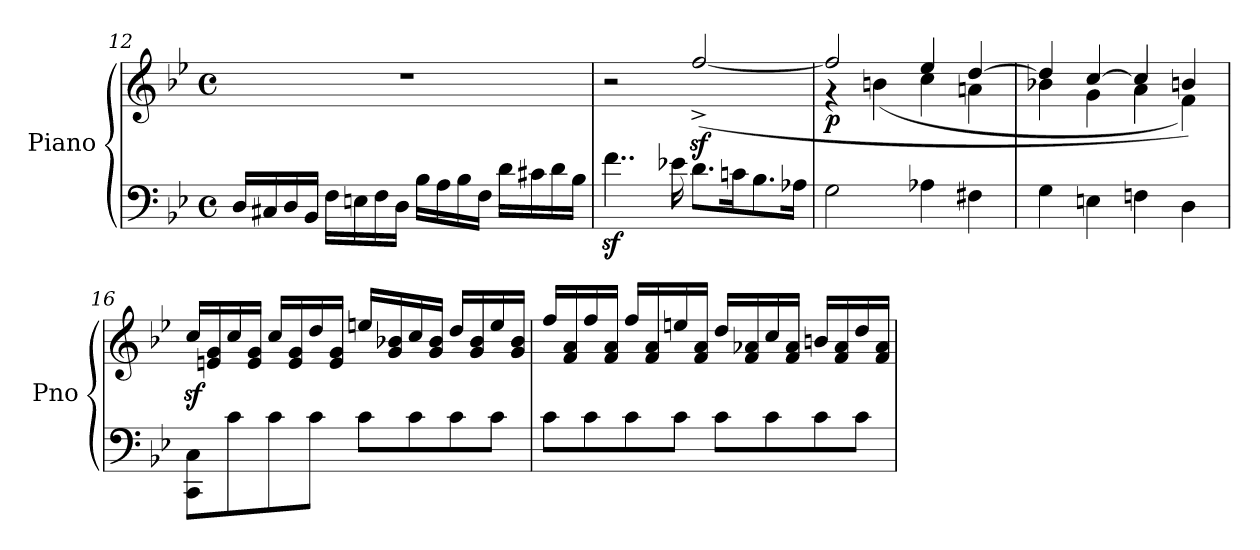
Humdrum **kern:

**kern	**kern	**dynam
*part1	*part1	*part1
*staff2	*staff1	*staff1/2
*I"Piano	*	*
*I'Pno	*	*
*clefF4	*clefG2	*
*k[b-e-]	*k[b-e-]	*
*B-:	*B-:	*
*M4/4	*M4/4	*
*met(c)	*met(c)	*
=12	=12	=12
16D/LL	1r	.
16C#X/	.	.
16D/	.	.
16BB-/JJ	.	.
16F\LL	.	.
16En\	.	.
16F\	.	.
16D\JJ	.	.
16B-\LL	.	.
16A\	.	.
16B-\	.	.
16F\JJ	.	.
16d\LL	.	.
16c#X\	.	.
16d\	.	.
16B-\JJ	.	.
=13	=13	=13
4..fz<\	2r	.
16e-X\	.	.
8.d\L	(>[2ffz<^/	.
16cn\K	.	.
8.B-\	.	.
16A-X\Jk	.	.
=14	=14	=14
*	*^	*
!	!	!	!LO:DY:b
2G\	2ff/]	4rg	p
.	.	(<4bn\	.
4A-X\	4ee-/	4cc\	.
4F#X\	[4dd/	4an\	.
=15	=15	=15	=15
4G\	4dd/]	4b-X\	.
4En\	[4cc/	4g\	.
4Fn\	4cc/]	4a\	.
4D\	4bn/)	4f\)	.
*	*v	*v	*
=16	=16	=16
8CC\ 8C\L	16ccz</LL	.
.	16en/ 16g/	.
8c\	16cc/	.
.	16e/ 16g/JJ	.
8c\	16cc/LL	.
.	16e/ 16g/	.
8c\J	16dd/	.
.	16e/ 16g/JJ	.
8c\L	16een/LL	.
.	16g/ 16b-X/	.
8c\	16cc/	.
.	16g/ 16b-/JJ	.
8c\	16dd/LL	.
.	16g/ 16b-/	.
8c\J	16ee/	.
.	16g/ 16b-/JJ	.
=17	=17	=17
8c\L	16ff/LL	.
.	16f/ 16a/	.
8c\	16ff/	.
.	16f/ 16a/JJ	.
8c\	16ff/LL	.
.	16f/ 16a/	.
8c\J	16een/	.
.	16f/ 16a/JJ	.
8c\L	16dd/LL	.
.	16f/ 16a-X/	.
8c\	16cc/	.
.	16f/ 16a-/JJ	.
8c\	16bn/LL	.
.	16f/ 16a-/	.
8c\J	16dd/	.
.	16f/ 16a-/JJ	.
=	=	=
*-	*-	*-
